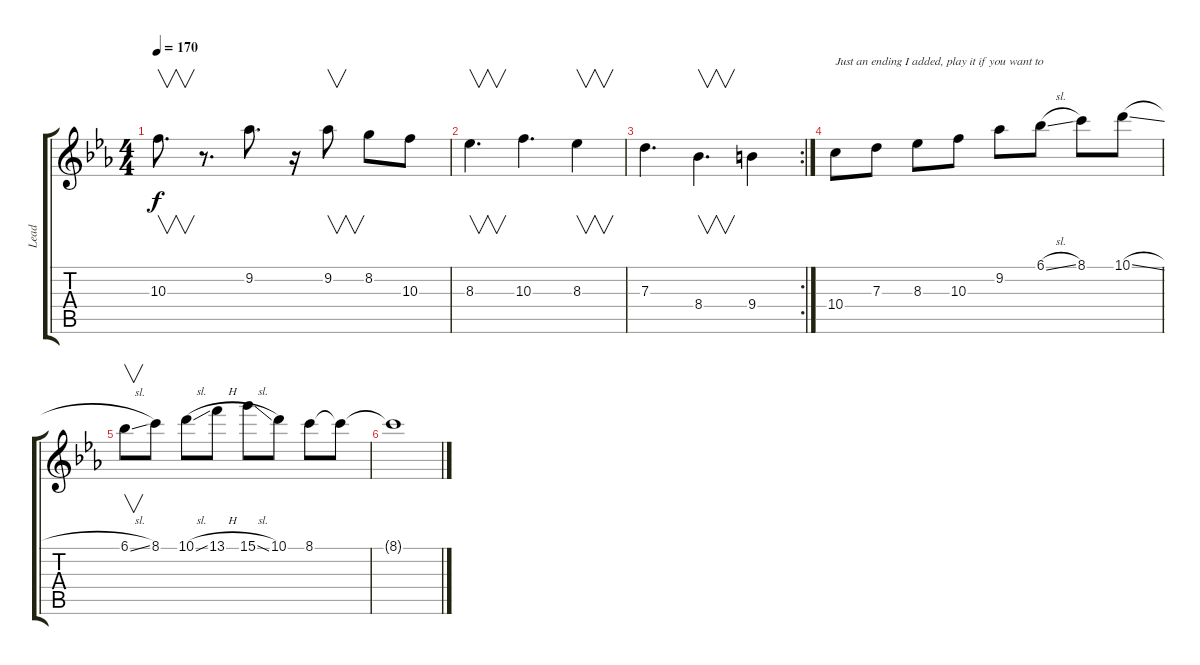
\track ("Lead" "Lead") {instrument distortionguitar}
\staff {score tabs}
\tuning (E4 B3 G3 D3 A2 E2) {hide}
\ts (4 4)
\tempo 170
\clef g2
\ks eb
10.3.8{v d dy f} r.8{d} 9.2.8{d} r.16 9.2.8{v} 8.2.8 10.3.8 |
8.3.4{v d} 10.3.4{d} 8.3.4{v} |
\rc 2
7.3.4{d} 8.4.4{v d} 9.4.4 |
10.4.8{txt "Just an ending I added, play it if you want to"} 7.3.8 8.3.8 10.3.8 9.2.8 6.1{sl}.8 8.1.8 10.1{sl}.8 |
6.1{sl}.8{v} 8.1.8 10.1{sl}.8 13.1{h}.8 15.1{sl}.8 10.1.8 8.1.8 8.1{t}.8 |
8.1{t}.1
